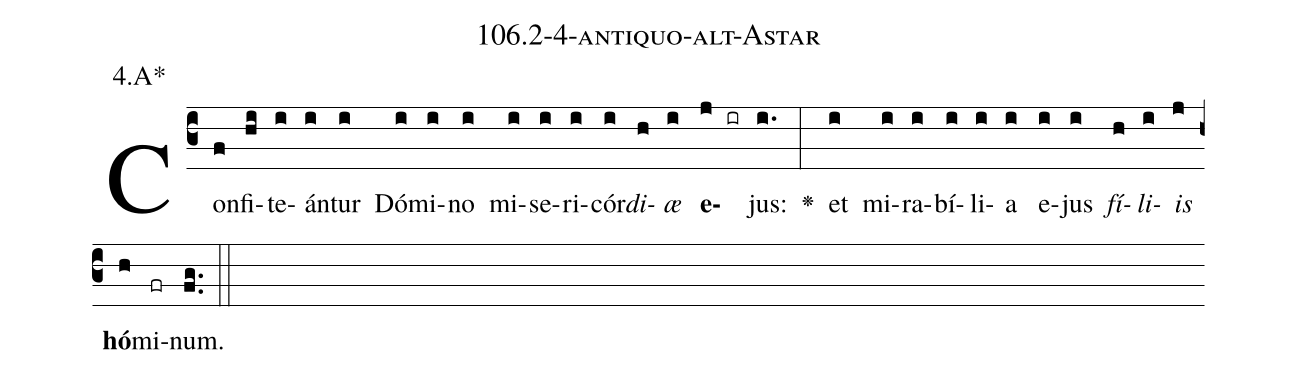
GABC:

name: 106.2-4-antiquo-alt-Astar;
annotation: 4.A*;
%%
(c3)Con(f)fi(hi)te(i)án(i)tur(i) Dó(i)mi(i)no(i) mi(i)se(i)ri(i)cór(i)<i>di</i>(h)<i>æ</i>(i) <b>e</b>(j ir)jus:(i.) <v>\greheightstar</v>(:) et(i) mi(i)ra(i)bí(i)li(i)a(i) e(i)jus(i) <i>fí</i>(h)<i>li</i>(i)<i>is</i>(j) <b>hó</b>(h)mi(fr)num.(fg..) (::)


%E(i) u(h) o(i) u(j) a(h) e.(fg..) (::)
